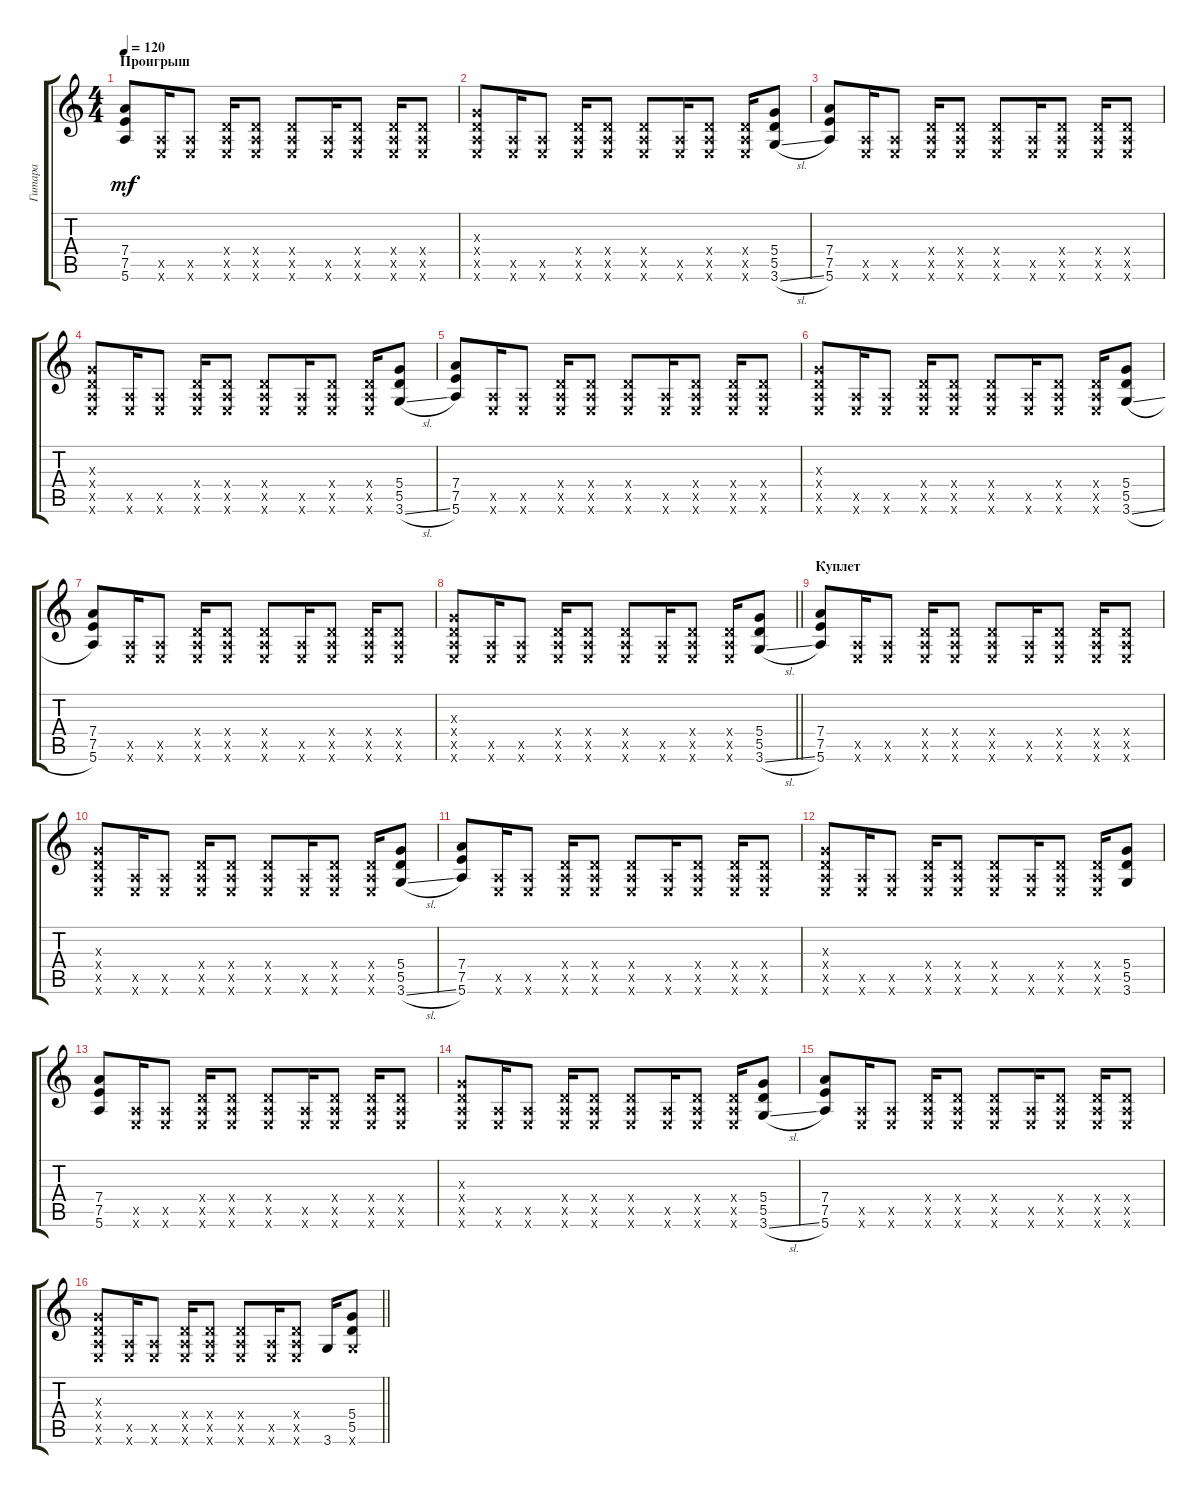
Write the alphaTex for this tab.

\track ("Гитара" "Гитара") {instrument distortionguitar}
\staff {score tabs}
\tuning (E4 B3 G3 D3 A2 E2) {hide}
\ts (4 4)
\section ("" "Проигрыш")
\tempo 120
\clef g2
\ks c
(7.4 7.5 5.6).8{dy mf} (0.5{x} 0.6{x}).16 (0.5{x} 0.6{x}).8 (0.4{x} 0.5{x} 0.6{x}).16 (0.4{x} 0.5{x} 0.6{x}).8 (0.4{x} 0.5{x} 0.6{x}).8 (0.5{x} 0.6{x}).16 (0.4{x} 0.5{x} 0.6{x}).8 (0.4{x} 0.5{x} 0.6{x}).16 (0.4{x} 0.5{x} 0.6{x}).8 |
(0.3{x} 0.4{x} 0.5{x} 0.6{x}).8 (0.5{x} 0.6{x}).16 (0.5{x} 0.6{x}).8 (0.4{x} 0.5{x} 0.6{x}).16 (0.4{x} 0.5{x} 0.6{x}).8 (0.4{x} 0.5{x} 0.6{x}).8 (0.5{x} 0.6{x}).16 (0.4{x} 0.5{x} 0.6{x}).8 (0.4{x} 0.5{x} 0.6{x}).16 (5.4 5.5 3.6{sl}).8 |
(7.4 7.5 5.6).8 (0.5{x} 0.6{x}).16 (0.5{x} 0.6{x}).8 (0.4{x} 0.5{x} 0.6{x}).16 (0.4{x} 0.5{x} 0.6{x}).8 (0.4{x} 0.5{x} 0.6{x}).8 (0.5{x} 0.6{x}).16 (0.4{x} 0.5{x} 0.6{x}).8 (0.4{x} 0.5{x} 0.6{x}).16 (0.4{x} 0.5{x} 0.6{x}).8 |
(0.3{x} 0.4{x} 0.5{x} 0.6{x}).8 (0.5{x} 0.6{x}).16 (0.5{x} 0.6{x}).8 (0.4{x} 0.5{x} 0.6{x}).16 (0.4{x} 0.5{x} 0.6{x}).8 (0.4{x} 0.5{x} 0.6{x}).8 (0.5{x} 0.6{x}).16 (0.4{x} 0.5{x} 0.6{x}).8 (0.4{x} 0.5{x} 0.6{x}).16 (5.4 5.5 3.6{sl}).8 |
(7.4 7.5 5.6).8 (0.5{x} 0.6{x}).16 (0.5{x} 0.6{x}).8 (0.4{x} 0.5{x} 0.6{x}).16 (0.4{x} 0.5{x} 0.6{x}).8 (0.4{x} 0.5{x} 0.6{x}).8 (0.5{x} 0.6{x}).16 (0.4{x} 0.5{x} 0.6{x}).8 (0.4{x} 0.5{x} 0.6{x}).16 (0.4{x} 0.5{x} 0.6{x}).8 |
(0.3{x} 0.4{x} 0.5{x} 0.6{x}).8 (0.5{x} 0.6{x}).16 (0.5{x} 0.6{x}).8 (0.4{x} 0.5{x} 0.6{x}).16 (0.4{x} 0.5{x} 0.6{x}).8 (0.4{x} 0.5{x} 0.6{x}).8 (0.5{x} 0.6{x}).16 (0.4{x} 0.5{x} 0.6{x}).8 (0.4{x} 0.5{x} 0.6{x}).16 (5.4 5.5 3.6{sl}).8 |
(7.4 7.5 5.6).8 (0.5{x} 0.6{x}).16 (0.5{x} 0.6{x}).8 (0.4{x} 0.5{x} 0.6{x}).16 (0.4{x} 0.5{x} 0.6{x}).8 (0.4{x} 0.5{x} 0.6{x}).8 (0.5{x} 0.6{x}).16 (0.4{x} 0.5{x} 0.6{x}).8 (0.4{x} 0.5{x} 0.6{x}).16 (0.4{x} 0.5{x} 0.6{x}).8 |
\barLineRight lightlight
(0.3{x} 0.4{x} 0.5{x} 0.6{x}).8 (0.5{x} 0.6{x}).16 (0.5{x} 0.6{x}).8 (0.4{x} 0.5{x} 0.6{x}).16 (0.4{x} 0.5{x} 0.6{x}).8 (0.4{x} 0.5{x} 0.6{x}).8 (0.5{x} 0.6{x}).16 (0.4{x} 0.5{x} 0.6{x}).8 (0.4{x} 0.5{x} 0.6{x}).16 (5.4 5.5 3.6{sl}).8 |
\section ("" "Куплет")
(7.4 7.5 5.6).8 (0.5{x} 0.6{x}).16 (0.5{x} 0.6{x}).8 (0.4{x} 0.5{x} 0.6{x}).16 (0.4{x} 0.5{x} 0.6{x}).8 (0.4{x} 0.5{x} 0.6{x}).8 (0.5{x} 0.6{x}).16 (0.4{x} 0.5{x} 0.6{x}).8 (0.4{x} 0.5{x} 0.6{x}).16 (0.4{x} 0.5{x} 0.6{x}).8 |
(0.3{x} 0.4{x} 0.5{x} 0.6{x}).8 (0.5{x} 0.6{x}).16 (0.5{x} 0.6{x}).8 (0.4{x} 0.5{x} 0.6{x}).16 (0.4{x} 0.5{x} 0.6{x}).8 (0.4{x} 0.5{x} 0.6{x}).8 (0.5{x} 0.6{x}).16 (0.4{x} 0.5{x} 0.6{x}).8 (0.4{x} 0.5{x} 0.6{x}).16 (5.4 5.5 3.6{sl}).8 |
(7.4 7.5 5.6).8 (0.5{x} 0.6{x}).16 (0.5{x} 0.6{x}).8 (0.4{x} 0.5{x} 0.6{x}).16 (0.4{x} 0.5{x} 0.6{x}).8 (0.4{x} 0.5{x} 0.6{x}).8 (0.5{x} 0.6{x}).16 (0.4{x} 0.5{x} 0.6{x}).8 (0.4{x} 0.5{x} 0.6{x}).16 (0.4{x} 0.5{x} 0.6{x}).8 |
(0.3{x} 0.4{x} 0.5{x} 0.6{x}).8 (0.5{x} 0.6{x}).16 (0.5{x} 0.6{x}).8 (0.4{x} 0.5{x} 0.6{x}).16 (0.4{x} 0.5{x} 0.6{x}).8 (0.4{x} 0.5{x} 0.6{x}).8 (0.5{x} 0.6{x}).16 (0.4{x} 0.5{x} 0.6{x}).8 (0.4{x} 0.5{x} 0.6{x}).16 (5.4 5.5 3.6).8 |
(7.4 7.5 5.6).8 (0.5{x} 0.6{x}).16 (0.5{x} 0.6{x}).8 (0.4{x} 0.5{x} 0.6{x}).16 (0.4{x} 0.5{x} 0.6{x}).8 (0.4{x} 0.5{x} 0.6{x}).8 (0.5{x} 0.6{x}).16 (0.4{x} 0.5{x} 0.6{x}).8 (0.4{x} 0.5{x} 0.6{x}).16 (0.4{x} 0.5{x} 0.6{x}).8 |
(0.3{x} 0.4{x} 0.5{x} 0.6{x}).8 (0.5{x} 0.6{x}).16 (0.5{x} 0.6{x}).8 (0.4{x} 0.5{x} 0.6{x}).16 (0.4{x} 0.5{x} 0.6{x}).8 (0.4{x} 0.5{x} 0.6{x}).8 (0.5{x} 0.6{x}).16 (0.4{x} 0.5{x} 0.6{x}).8 (0.4{x} 0.5{x} 0.6{x}).16 (5.4 5.5 3.6{sl}).8 |
(7.4 7.5 5.6).8 (0.5{x} 0.6{x}).16 (0.5{x} 0.6{x}).8 (0.4{x} 0.5{x} 0.6{x}).16 (0.4{x} 0.5{x} 0.6{x}).8 (0.4{x} 0.5{x} 0.6{x}).8 (0.5{x} 0.6{x}).16 (0.4{x} 0.5{x} 0.6{x}).8 (0.4{x} 0.5{x} 0.6{x}).16 (0.4{x} 0.5{x} 0.6{x}).8 |
\barLineRight lightlight
(0.3{x} 0.4{x} 0.5{x} 0.6{x}).8 (0.5{x} 0.6{x}).16 (0.5{x} 0.6{x}).8 (0.4{x} 0.5{x} 0.6{x}).16 (0.4{x} 0.5{x} 0.6{x}).8 (0.4{x} 0.5{x} 0.6{x}).8 (0.5{x} 0.6{x}).16 (0.4{x} 0.5{x} 0.6{x}).8 3.6.16 (5.4{sl} 5.5{sl} 3.6{x}).8
